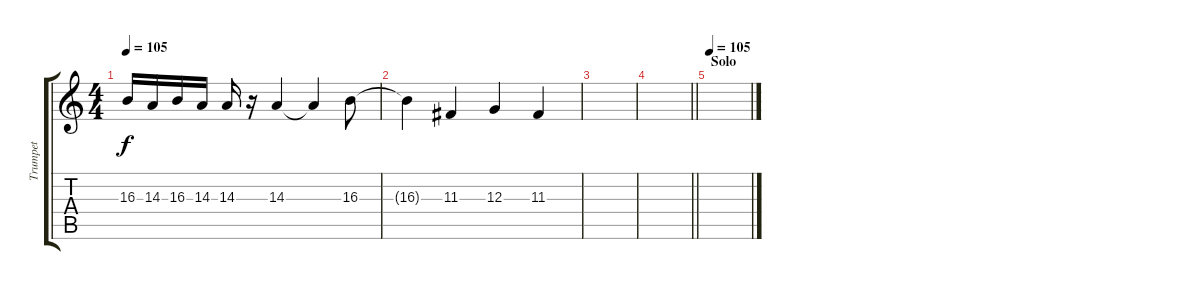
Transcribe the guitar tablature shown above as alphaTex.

\track ("Trumpet" "Trumpet") {instrument trumpet}
\staff {score tabs}
\tuning (E4 B3 G3 D3 A2 E2) {hide}
\ts (4 4)
\tempo 105
\clef g2
\ks c
16.3.16{dy f} 14.3.16 16.3.16 14.3.16 14.3.16 r.16 14.3.4 14.3{t}.4 16.3.8 |
16.3{t}.4 11.3.4 12.3.4 11.3.4 |
|
\barLineRight lightlight
|
\section ("" "Solo")
\tempo 105
